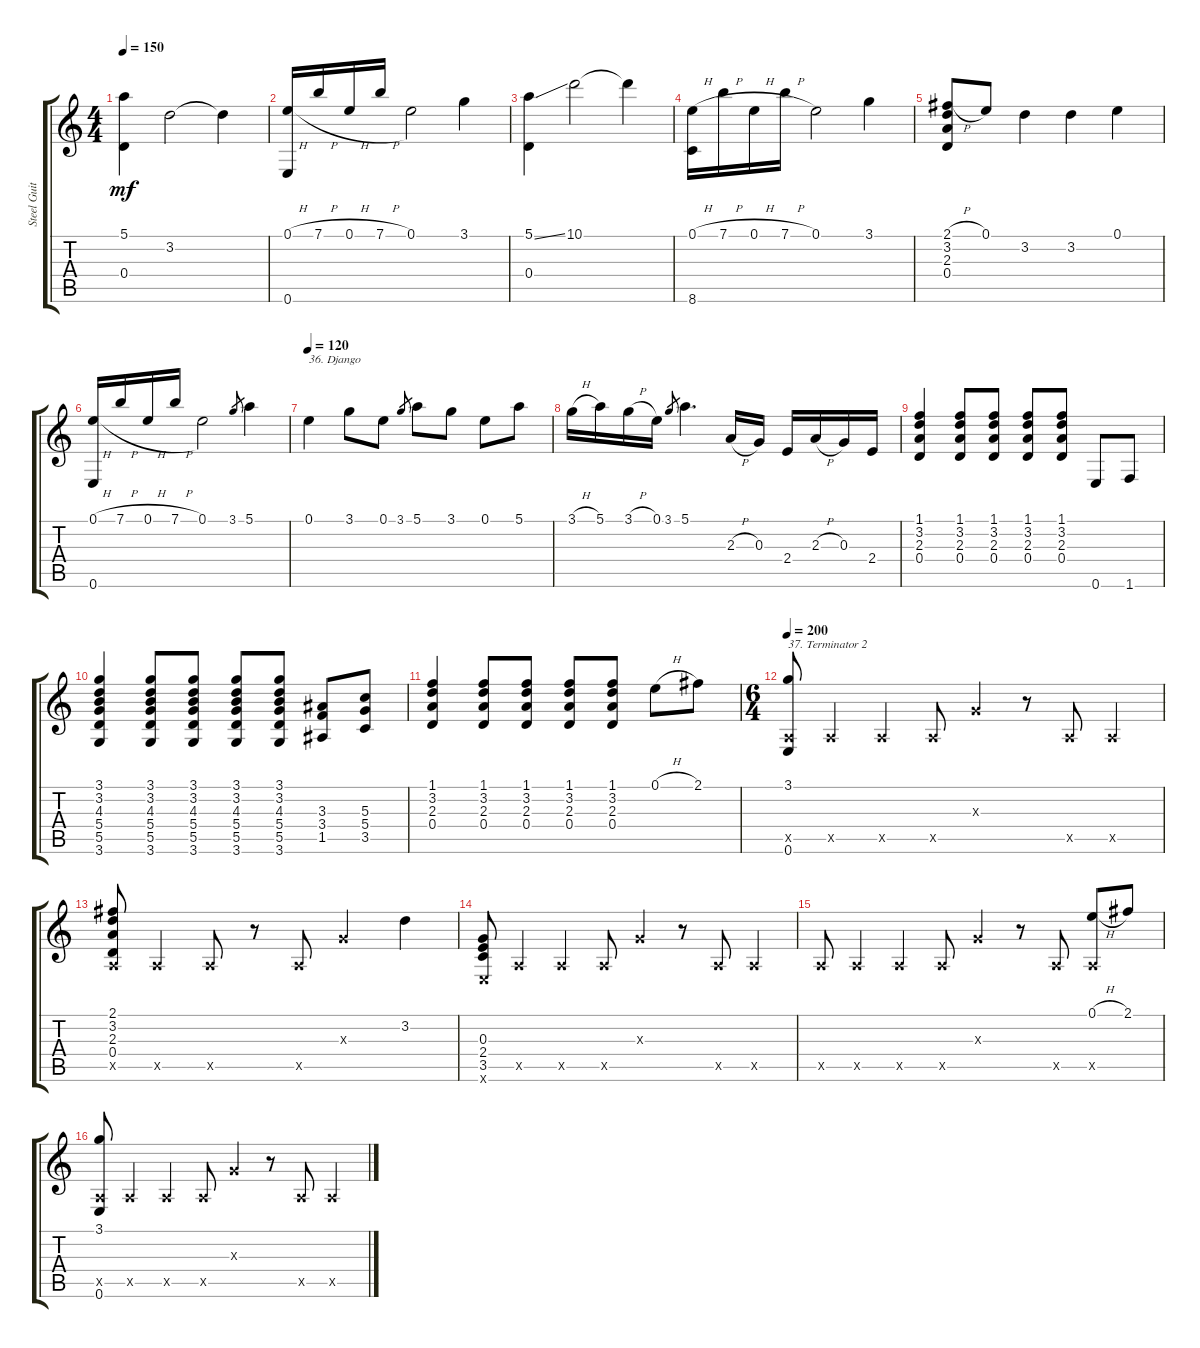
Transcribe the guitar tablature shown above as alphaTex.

\track ("Steel Guitar" "Steel Guit") {instrument acousticguitarsteel}
\staff {score tabs}
\tuning (E4 B3 G3 D3 A2 E2) {hide}
\ts (4 4)
\tempo 150
\clef g2
\ks c
(5.1 0.4).4{dy mf} 3.2.2 3.2{t}.4 |
(0.1{h} 0.6).16 7.1{h}.16 0.1{h}.16 7.1{h}.16 0.1.2 3.1.4 |
(5.1{ss} 0.4).4 10.1.2 10.1{t}.4 |
(0.1{h} 8.6).16 7.1{h}.16 0.1{h}.16 7.1{h}.16 0.1.2 3.1.4 |
(2.1{h} 3.2 2.3 0.4).8 0.1.8 3.2.4 3.2.4 0.1.4 |
(0.1{h} 0.6).16 7.1{h}.16 0.1{h}.16 7.1{h}.16 0.1.2 3.1.8{gr} 5.1.4 |
\tempo 120
0.1.4{txt "36. Django"} 3.1.8 0.1.8 3.1.8{gr} 5.1.8 3.1.8 0.1.8 5.1.8 |
3.1{h}.16 5.1.16 3.1{h}.16 0.1.16 3.1.8{gr} 5.1.4{d} 2.3{h}.16 0.3.16 2.4.16 2.3{h}.16 0.3.16 2.4.16 |
(1.1 3.2 2.3 0.4).4 (1.1 3.2 2.3 0.4).8 (1.1 3.2 2.3 0.4).8 (1.1 3.2 2.3 0.4).8 (1.1 3.2 2.3 0.4).8 0.6.8 1.6.8 |
(3.1 3.2 4.3 5.4 5.5 3.6).4 (3.1 3.2 4.3 5.4 5.5 3.6).8 (3.1 3.2 4.3 5.4 5.5 3.6).8 (3.1 3.2 4.3 5.4 5.5 3.6).8 (3.1 3.2 4.3 5.4 5.5 3.6).8 (3.3 3.4 1.5).8 (5.3 5.4 3.5).8 |
(1.1 3.2 2.3 0.4).4 (1.1 3.2 2.3 0.4).8 (1.1 3.2 2.3 0.4).8 (1.1 3.2 2.3 0.4).8 (1.1 3.2 2.3 0.4).8 0.1{h}.8 2.1.8 |
\ts (6 4)
\tempo 200
(3.1 0.5{x} 0.6).8{txt "37. Terminator 2"} 0.5{x}.4 0.5{x}.4 0.5{x}.8 0.3{x}.4 r.8 0.5{x}.8 0.5{x}.4 |
(2.1 3.2 2.3 0.4 0.5{x}).8 0.5{x}.4 0.5{x}.8 r.8 0.5{x}.8 0.3{x}.2 3.2.4 |
(0.3 2.4 3.5 0.6{x}).8 0.5{x}.4 0.5{x}.4 0.5{x}.8 0.3{x}.4 r.8 0.5{x}.8 0.5{x}.4 |
0.5{x}.8 0.5{x}.4 0.5{x}.4 0.5{x}.8 0.3{x}.4 r.8 0.5{x}.8 (0.1{h} 0.5{x}).8 2.1.8 |
(3.1 0.5{x} 0.6).8 0.5{x}.4 0.5{x}.4 0.5{x}.8 0.3{x}.4 r.8 0.5{x}.8 0.5{x}.4
